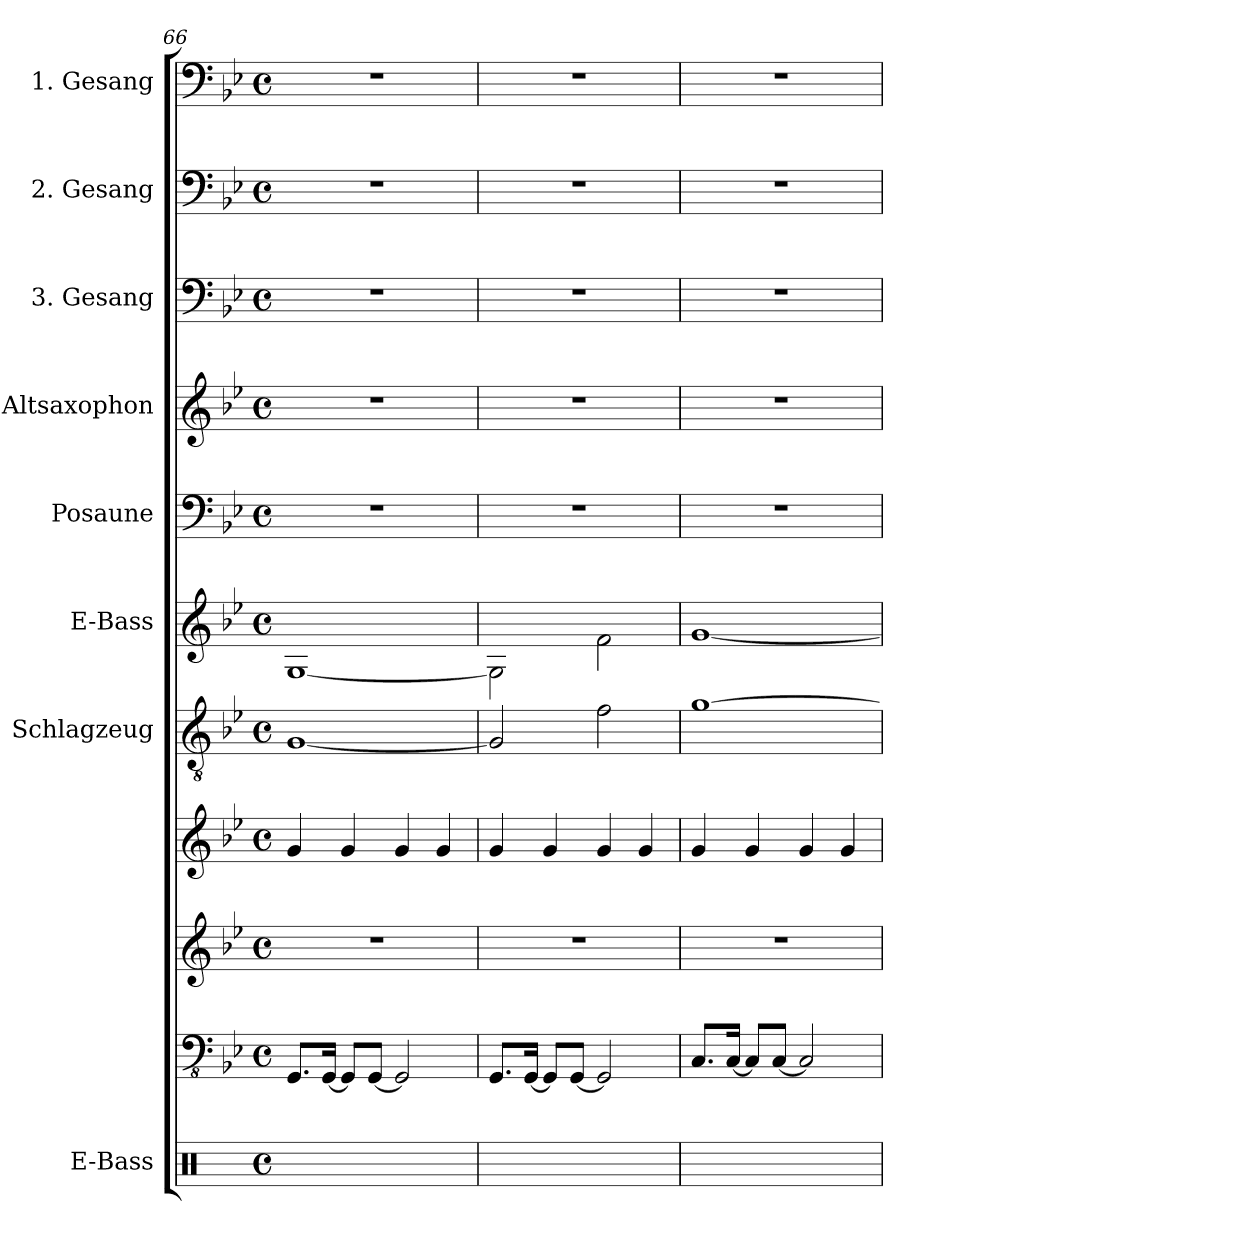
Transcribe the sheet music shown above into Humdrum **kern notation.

**kern	**kern	**kern	**kern	**kern	**kern	**kern	**kern	**kern	**kern	**kern
*part9	*part9	*part8	*part8	*part7	*part6	*part5	*part4	*part3	*part2	*part1
*staff11	*staff10	*staff9	*staff8	*staff7	*staff6	*staff5	*staff4	*staff3	*staff2	*staff1
*I"E-Bass	*	*	*	*I"Schlagzeug	*I"E-Bass	*I"Posaune	*I"Altsaxophon	*I"3. Gesang	*I"2. Gesang	*I"1. Gesang
*I'E-B.	*	*	*	*I'Schl.	*I'E-B.	*I'Pos.	*I'A. Sax.	*I'3. G.	*I'2. G.	*I'1. G.
*clefX	*clefFv4	*clefG2	*clefG2	*clefGv2	*	*clefF4	*clefG2	*clefF4	*clefF4	*clefF4
*	*	*	*	*	*	*	*ITrd5c9	*	*	*
*k[]	*k[b-e-]	*k[b-e-]	*k[b-e-]	*k[b-e-]	*k[b-e-]	*k[b-e-]	*k[b-e-a-d-g-]	*k[b-e-]	*k[b-e-]	*k[b-e-]
*M4/4	*M4/4	*M4/4	*M4/4	*M4/4	*M4/4	*M4/4	*M4/4	*M4/4	*M4/4	*M4/4
*met(c)	*met(c)	*met(c)	*met(c)	*met(c)	*met(c)	*met(c)	*met(c)	*met(c)	*met(c)	*met(c)
=66	=66	=66	=66	=66	=66	=66	=66	=66	=66	=66
1ryy	8.GGG/L	1r	4g	[1G	[1G	1r	1r	1r	1r	1r
.	[16GGG/Jk	.	.	.	.	.	.	.	.	.
.	8GGG/L]	.	4g	.	.	.	.	.	.	.
.	[8GGG/J	.	.	.	.	.	.	.	.	.
.	2GGG/]	.	4g	.	.	.	.	.	.	.
.	.	.	4g	.	.	.	.	.	.	.
=67	=67	=67	=67	=67	=67	=67	=67	=67	=67	=67
1ryy	8.GGG/L	1r	4g	2G/]	2G\]	1r	1r	1r	1r	1r
.	[16GGG/Jk	.	.	.	.	.	.	.	.	.
.	8GGG/L]	.	4g	.	.	.	.	.	.	.
.	[8GGG/J	.	.	.	.	.	.	.	.	.
.	2GGG/]	.	4g	2f\	2f\	.	.	.	.	.
.	.	.	4g	.	.	.	.	.	.	.
=68	=68	=68	=68	=68	=68	=68	=68	=68	=68	=68
1ryy	8.CC/L	1r	4g	[1g	[1g	1r	1r	1r	1r	1r
.	[16CC/Jk	.	.	.	.	.	.	.	.	.
.	8CC/L]	.	4g	.	.	.	.	.	.	.
.	[8CC/J	.	.	.	.	.	.	.	.	.
.	2CC/]	.	4g	.	.	.	.	.	.	.
.	.	.	4g	.	.	.	.	.	.	.
=	=	=	=	=	=	=	=	=	=	=
*-	*-	*-	*-	*-	*-	*-	*-	*-	*-	*-
